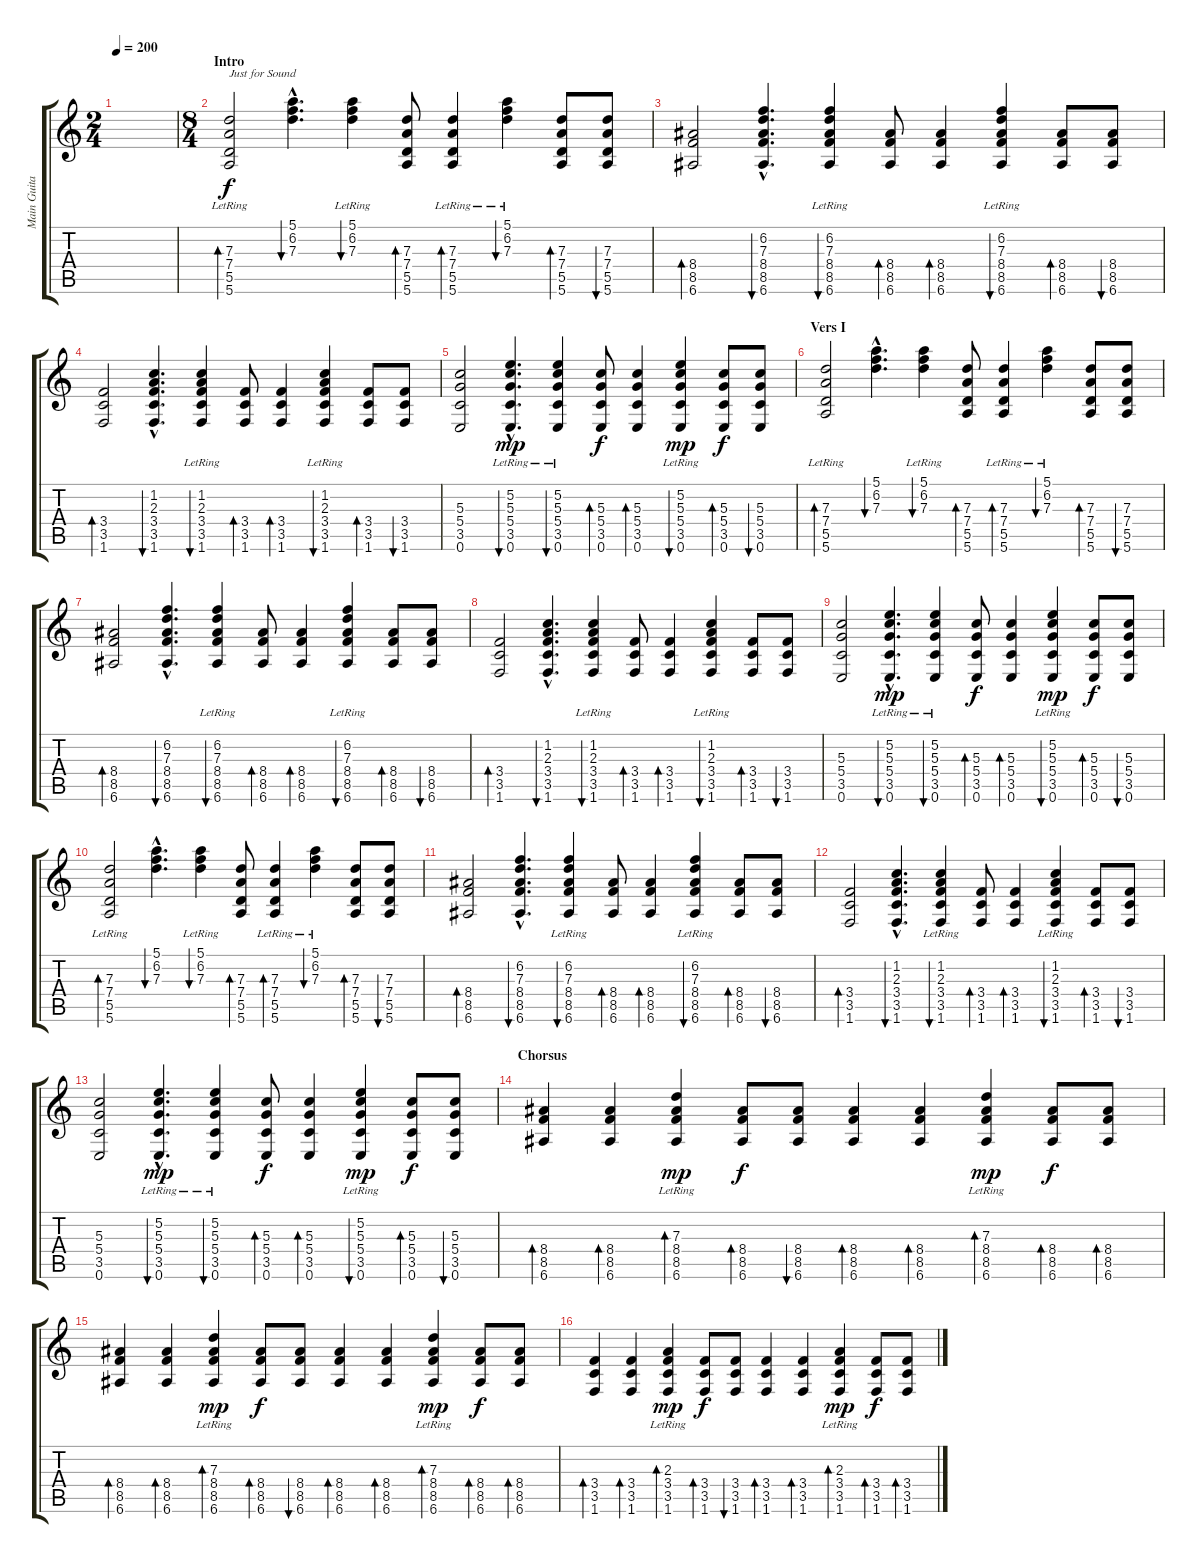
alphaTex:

\track ("Main Guitar" "Main Guita") {instrument electricguitarclean}
\staff {score tabs}
\tuning (E4 B3 G3 D3 A2 E2) {hide}
\ts (2 4)
\tempo 200
\clef g2
\ks c
|
\ts (8 4)
\section ("" "Intro")
(7.3 7.4{lr} 5.5{lr} 5.6{lr}).2{bd 60 txt "Just for Sound"} (5.1{hac} 6.2{hac} 7.3{hac}).4{d bu 60} (5.1{lr} 6.2{lr} 7.3).4{bu 60} (7.3 7.4 5.5 5.6).8{bd 60} (7.3 7.4{lr} 5.5{lr} 5.6{lr}).4{bd 60} (5.1{lr} 6.2{lr} 7.3).4{bu 60} (7.3 7.4 5.5 5.6).8{bd 60} (7.3 7.4 5.5 5.6).8{bu 60} |
(8.4 8.5 6.6).2{bd 60} (6.2{hac} 7.3{hac} 8.4{hac} 8.5{hac} 6.6{hac}).4{d bu 60} (6.2{lr} 7.3{lr} 8.4 8.5 6.6).4{bu 60} (8.4 8.5 6.6).8{bd 60} (8.4 8.5 6.6).4{bd 60} (6.2{lr} 7.3{lr} 8.4 8.5 6.6).4{bu 60} (8.4 8.5 6.6).8{bd 60} (8.4 8.5 6.6).8{bu 60} |
(3.4 3.5 1.6).2{bd 60} (1.2{hac} 2.3{hac} 3.4{hac} 3.5{hac} 1.6{hac}).4{d bu 60} (1.2{lr} 2.3{lr} 3.4 3.5 1.6).4{bu 60} (3.4 3.5 1.6).8{bd 60} (3.4 3.5 1.6).4{bd 60} (1.2{lr} 2.3{lr} 3.4 3.5 1.6).4{bu 60} (3.4 3.5 1.6).8{bd 60} (3.4 3.5 1.6).8{bu 60} |
(5.3 5.4 3.5 0.6).2 (5.2{hac lr} 5.3{hac} 5.4{hac} 3.5{hac} 0.6{hac}).4{d bu 60 dy mp} (5.2{lr} 5.3 5.4 3.5 0.6).4{bu 60} (5.3 5.4 3.5 0.6).8{bd 60 dy f} (5.3 5.4 3.5 0.6).4{bd 60} (5.2{lr} 5.3 5.4 3.5 0.6).4{bu 60 dy mp} (5.3 5.4 3.5 0.6).8{bd 60 dy f} (5.3 5.4 3.5 0.6).8{bu 60} |
\section ("" "Vers I")
(7.3 7.4{lr} 5.5{lr} 5.6{lr}).2{bd 60} (5.1{hac} 6.2{hac} 7.3{hac}).4{d bu 60} (5.1{lr} 6.2{lr} 7.3).4{bu 60} (7.3 7.4 5.5 5.6).8{bd 60} (7.3 7.4{lr} 5.5{lr} 5.6{lr}).4{bd 60} (5.1{lr} 6.2{lr} 7.3).4{bu 60} (7.3 7.4 5.5 5.6).8{bd 60} (7.3 7.4 5.5 5.6).8{bu 60} |
(8.4 8.5 6.6).2{bd 60} (6.2{hac} 7.3{hac} 8.4{hac} 8.5{hac} 6.6{hac}).4{d bu 60} (6.2{lr} 7.3{lr} 8.4 8.5 6.6).4{bu 60} (8.4 8.5 6.6).8{bd 60} (8.4 8.5 6.6).4{bd 60} (6.2{lr} 7.3{lr} 8.4 8.5 6.6).4{bu 60} (8.4 8.5 6.6).8{bd 60} (8.4 8.5 6.6).8{bu 60} |
(3.4 3.5 1.6).2{bd 60} (1.2{hac} 2.3{hac} 3.4{hac} 3.5{hac} 1.6{hac}).4{d bu 60} (1.2{lr} 2.3{lr} 3.4 3.5 1.6).4{bu 60} (3.4 3.5 1.6).8{bd 60} (3.4 3.5 1.6).4{bd 60} (1.2{lr} 2.3{lr} 3.4 3.5 1.6).4{bu 60} (3.4 3.5 1.6).8{bd 60} (3.4 3.5 1.6).8{bu 60} |
(5.3 5.4 3.5 0.6).2 (5.2{hac lr} 5.3{hac} 5.4{hac} 3.5{hac} 0.6{hac}).4{d bu 60 dy mp} (5.2{lr} 5.3 5.4 3.5 0.6).4{bu 60} (5.3 5.4 3.5 0.6).8{bd 60 dy f} (5.3 5.4 3.5 0.6).4{bd 60} (5.2{lr} 5.3 5.4 3.5 0.6).4{bu 60 dy mp} (5.3 5.4 3.5 0.6).8{bd 60 dy f} (5.3 5.4 3.5 0.6).8{bu 60} |
(7.3 7.4{lr} 5.5{lr} 5.6{lr}).2{bd 60} (5.1{hac} 6.2{hac} 7.3{hac}).4{d bu 60} (5.1{lr} 6.2{lr} 7.3).4{bu 60} (7.3 7.4 5.5 5.6).8{bd 60} (7.3 7.4{lr} 5.5{lr} 5.6{lr}).4{bd 60} (5.1{lr} 6.2{lr} 7.3).4{bu 60} (7.3 7.4 5.5 5.6).8{bd 60} (7.3 7.4 5.5 5.6).8{bu 60} |
(8.4 8.5 6.6).2{bd 60} (6.2{hac} 7.3{hac} 8.4{hac} 8.5{hac} 6.6{hac}).4{d bu 60} (6.2{lr} 7.3{lr} 8.4 8.5 6.6).4{bu 60} (8.4 8.5 6.6).8{bd 60} (8.4 8.5 6.6).4{bd 60} (6.2{lr} 7.3{lr} 8.4 8.5 6.6).4{bu 60} (8.4 8.5 6.6).8{bd 60} (8.4 8.5 6.6).8{bu 60} |
(3.4 3.5 1.6).2{bd 60} (1.2{hac} 2.3{hac} 3.4{hac} 3.5{hac} 1.6{hac}).4{d bu 60} (1.2{lr} 2.3{lr} 3.4 3.5 1.6).4{bu 60} (3.4 3.5 1.6).8{bd 60} (3.4 3.5 1.6).4{bd 60} (1.2{lr} 2.3{lr} 3.4 3.5 1.6).4{bu 60} (3.4 3.5 1.6).8{bd 60} (3.4 3.5 1.6).8{bu 60} |
(5.3 5.4 3.5 0.6).2 (5.2{hac lr} 5.3{hac} 5.4{hac} 3.5{hac} 0.6{hac}).4{d bu 60 dy mp} (5.2{lr} 5.3 5.4 3.5 0.6).4{bu 60} (5.3 5.4 3.5 0.6).8{bd 60 dy f} (5.3 5.4 3.5 0.6).4{bd 60} (5.2{lr} 5.3 5.4 3.5 0.6).4{bu 60 dy mp} (5.3 5.4 3.5 0.6).8{bd 60 dy f} (5.3 5.4 3.5 0.6).8{bu 60} |
\section ("" "Chorsus")
(8.4 8.5 6.6).4{bd 60} (8.4 8.5 6.6).4{bd 60} (7.3{lr} 8.4 8.5 6.6).4{bd 60 dy mp} (8.4 8.5 6.6).8{bd 60 dy f} (8.4 8.5 6.6).8{bu 60} (8.4 8.5 6.6).4{bd 60} (8.4 8.5 6.6).4{bd 60} (7.3{lr} 8.4 8.5 6.6).4{bd 60 dy mp} (8.4 8.5 6.6).8{bd 60 dy f} (8.4 8.5 6.6).8{bd 60} |
(8.4 8.5 6.6).4{bd 60} (8.4 8.5 6.6).4{bd 60} (7.3{lr} 8.4 8.5 6.6).4{bd 60 dy mp} (8.4 8.5 6.6).8{bd 60 dy f} (8.4 8.5 6.6).8{bu 60} (8.4 8.5 6.6).4{bd 60} (8.4 8.5 6.6).4{bd 60} (7.3{lr} 8.4 8.5 6.6).4{bd 60 dy mp} (8.4 8.5 6.6).8{bd 60 dy f} (8.4 8.5 6.6).8{bd 60} |
(3.4 3.5 1.6).4{bd 60} (3.4 3.5 1.6).4{bd 60} (2.3{lr} 3.4 3.5 1.6).4{bd 60 dy mp} (3.4 3.5 1.6).8{bd 60 dy f} (3.4 3.5 1.6).8{bu 60} (3.4 3.5 1.6).4{bd 60} (3.4 3.5 1.6).4{bd 60} (2.3{lr} 3.4 3.5 1.6).4{bd 60 dy mp} (3.4 3.5 1.6).8{bd 60 dy f} (3.4 3.5 1.6).8{bd 60}
